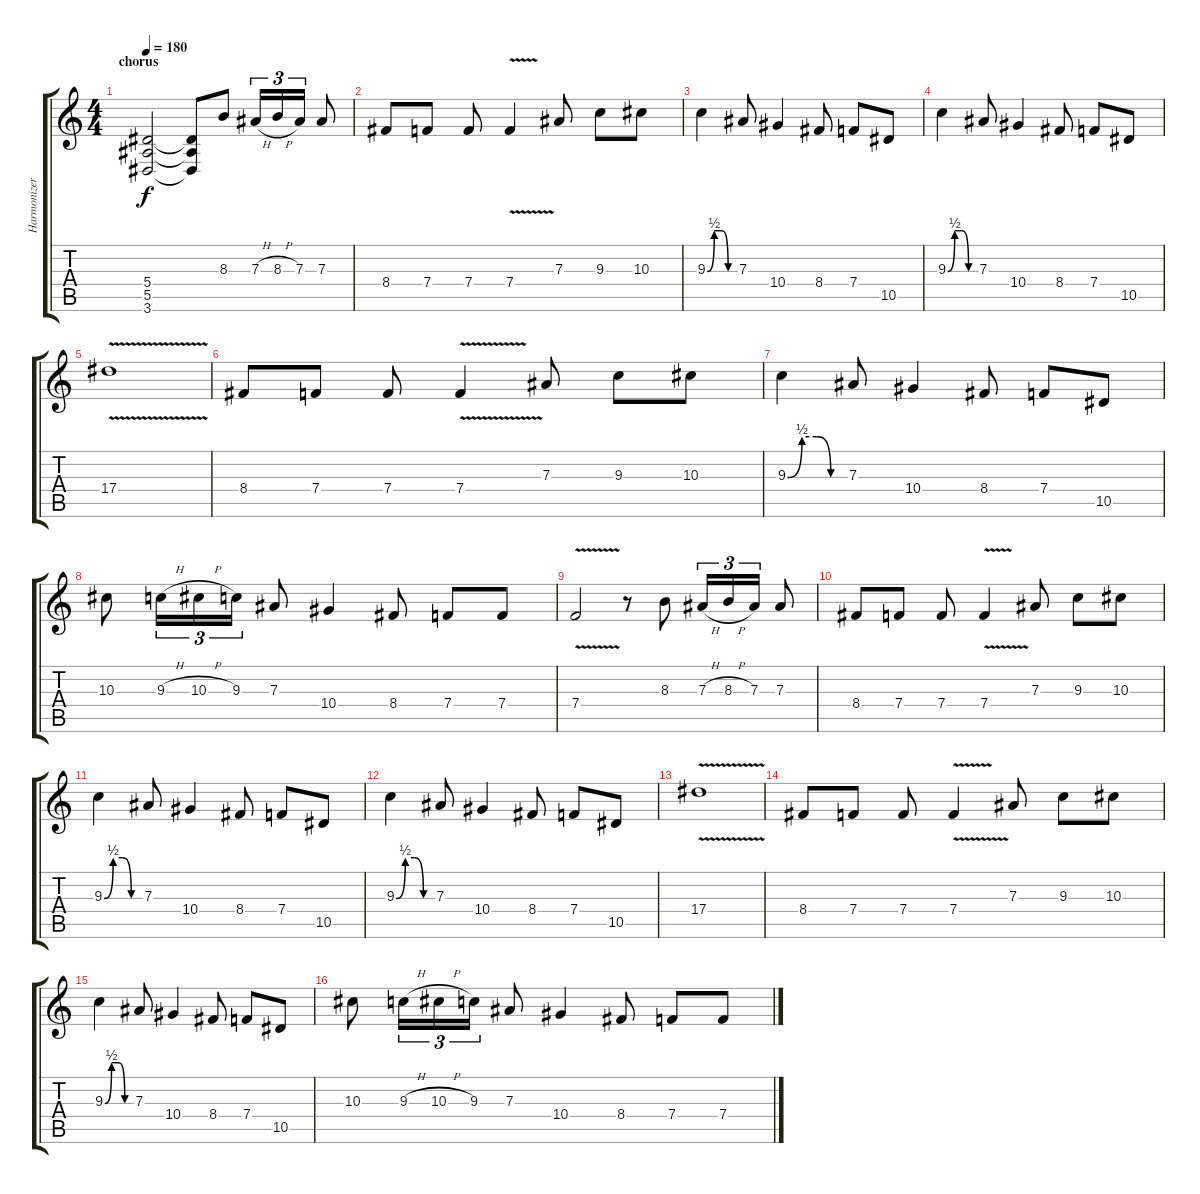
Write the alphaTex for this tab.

\track ("Harmonizer" "Harmonizer") {instrument distortionguitar}
\staff {score tabs}
\tuning (C4 G3 Eb3 Bb2 F2 C2) {hide}
\ts (4 4)
\section ("" "chorus")
\tempo 180
\clef g2
\ks c
(5.4 5.5 3.6).2{dy f} (5.4{t} 5.5{t} 3.6{t}).8 8.3.8 7.3{h}.16{tu (3 2)} 8.3{h}.16{tu (3 2)} 7.3.16{tu (3 2)} 7.3.8 |
8.4.8 7.4.8 7.4.8 7.4{v}.4 7.3.8 9.3.8 10.3.8 |
9.3{be (custom 0 0 15 2 30 2 45 0 60 0)}.4 7.3.8 10.4.4 8.4.8 7.4.8 10.5.8 |
9.3{be (custom 0 0 15 2 30 2 45 0 60 0)}.4 7.3.8 10.4.4 8.4.8 7.4.8 10.5.8 |
17.4{v}.1 |
8.4.8 7.4.8 7.4.8 7.4{v}.4 7.3.8 9.3.8 10.3.8 |
9.3{be (custom 0 0 15 2 30 2 45 0 60 0)}.4 7.3.8 10.4.4 8.4.8 7.4.8 10.5.8 |
10.3.8 9.3{h}.16{tu (3 2)} 10.3{h}.16{tu (3 2)} 9.3.16{tu (3 2)} 7.3.8 10.4.4 8.4.8 7.4.8 7.4.8 |
7.4{v}.2 r.8 8.3.8 7.3{h}.16{tu (3 2)} 8.3{h}.16{tu (3 2)} 7.3.16{tu (3 2)} 7.3.8 |
8.4.8 7.4.8 7.4.8 7.4{v}.4 7.3.8 9.3.8 10.3.8 |
9.3{be (custom 0 0 15 2 30 2 45 0 60 0)}.4 7.3.8 10.4.4 8.4.8 7.4.8 10.5.8 |
9.3{be (custom 0 0 15 2 30 2 45 0 60 0)}.4 7.3.8 10.4.4 8.4.8 7.4.8 10.5.8 |
17.4{v}.1 |
8.4.8 7.4.8 7.4.8 7.4{v}.4 7.3.8 9.3.8 10.3.8 |
9.3{be (custom 0 0 15 2 30 2 45 0 60 0)}.4 7.3.8 10.4.4 8.4.8 7.4.8 10.5.8 |
10.3.8 9.3{h}.16{tu (3 2)} 10.3{h}.16{tu (3 2)} 9.3.16{tu (3 2)} 7.3.8 10.4.4 8.4.8 7.4.8 7.4.8
